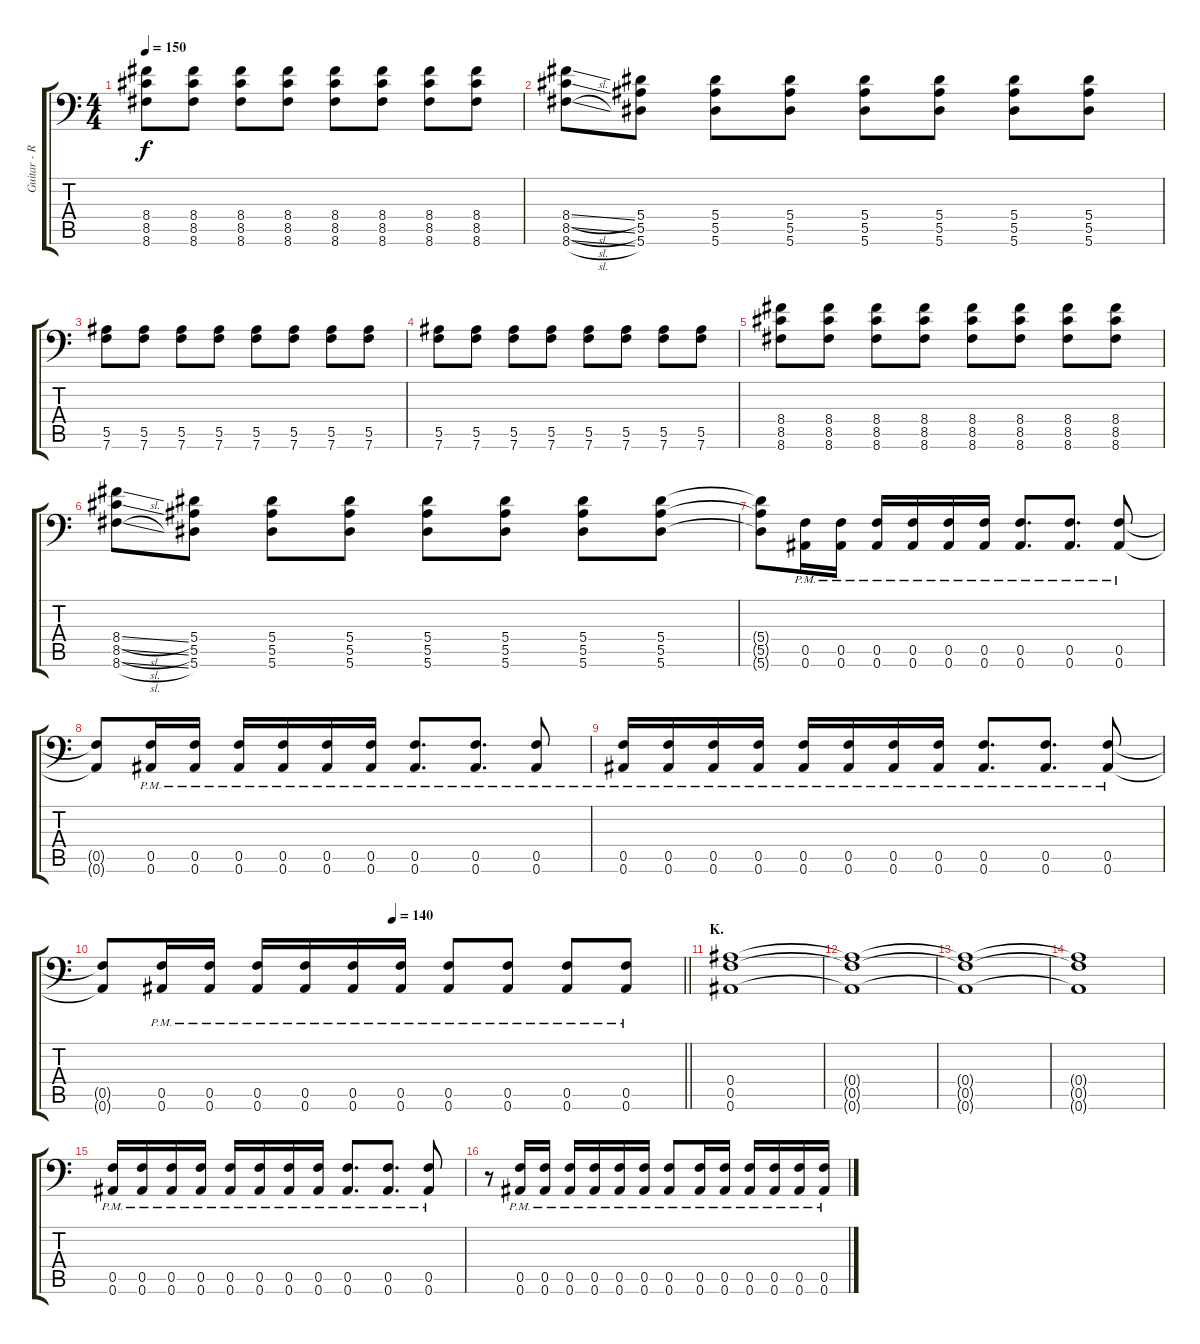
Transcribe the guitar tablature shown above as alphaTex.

\track ("Guitar - Right" "Guitar - R") {instrument distortionguitar}
\staff {score tabs}
\tuning (C4 G3 Eb3 Bb2 F2 Bb1) {hide}
\ts (4 4)
\tempo 150
\clef f4
\ks c
(8.4 8.5 8.6).8{dy f} (8.4 8.5 8.6).8 (8.4 8.5 8.6).8 (8.4 8.5 8.6).8 (8.4 8.5 8.6).8 (8.4 8.5 8.6).8 (8.4 8.5 8.6).8 (8.4 8.5 8.6).8 |
(8.4{sl} 8.5{sl} 8.6{sl}).8 (5.4 5.5 5.6).8 (5.4 5.5 5.6).8 (5.4 5.5 5.6).8 (5.4 5.5 5.6).8 (5.4 5.5 5.6).8 (5.4 5.5 5.6).8 (5.4 5.5 5.6).8 |
(5.5 7.6).8 (5.5 7.6).8 (5.5 7.6).8 (5.5 7.6).8 (5.5 7.6).8 (5.5 7.6).8 (5.5 7.6).8 (5.5 7.6).8 |
(5.5 7.6).8 (5.5 7.6).8 (5.5 7.6).8 (5.5 7.6).8 (5.5 7.6).8 (5.5 7.6).8 (5.5 7.6).8 (5.5 7.6).8 |
(8.4 8.5 8.6).8 (8.4 8.5 8.6).8 (8.4 8.5 8.6).8 (8.4 8.5 8.6).8 (8.4 8.5 8.6).8 (8.4 8.5 8.6).8 (8.4 8.5 8.6).8 (8.4 8.5 8.6).8 |
(8.4{sl} 8.5{sl} 8.6{sl}).8 (5.4 5.5 5.6).8 (5.4 5.5 5.6).8 (5.4 5.5 5.6).8 (5.4 5.5 5.6).8 (5.4 5.5 5.6).8 (5.4 5.5 5.6).8 (5.4 5.5 5.6).8 |
(5.4{t} 5.5{t} 5.6{t}).8 (0.5{pm} 0.6{pm}).16 (0.5{pm} 0.6{pm}).16 (0.5{pm} 0.6{pm}).16 (0.5{pm} 0.6{pm}).16 (0.5{pm} 0.6{pm}).16 (0.5{pm} 0.6{pm}).16 (0.5{pm} 0.6{pm}).8{d} (0.5{pm} 0.6{pm}).8{d} (0.5{pm} 0.6{pm}).8 |
(0.5{t} 0.6{t}).8 (0.5{pm} 0.6{pm}).16 (0.5{pm} 0.6{pm}).16 (0.5{pm} 0.6{pm}).16 (0.5{pm} 0.6{pm}).16 (0.5{pm} 0.6{pm}).16 (0.5{pm} 0.6{pm}).16 (0.5{pm} 0.6{pm}).8{d} (0.5{pm} 0.6{pm}).8{d} (0.5{pm} 0.6{pm}).8 |
(0.5{pm} 0.6{pm}).16 (0.5{pm} 0.6{pm}).16 (0.5{pm} 0.6{pm}).16 (0.5{pm} 0.6{pm}).16 (0.5{pm} 0.6{pm}).16 (0.5{pm} 0.6{pm}).16 (0.5{pm} 0.6{pm}).16 (0.5{pm} 0.6{pm}).16 (0.5{pm} 0.6{pm}).8{d} (0.5{pm} 0.6{pm}).8{d} (0.5{pm} 0.6{pm}).8 |
\tempo (140 0.5)
\barLineRight lightlight
(0.5{t} 0.6{t}).8 (0.5{pm} 0.6{pm}).16 (0.5{pm} 0.6{pm}).16 (0.5{pm} 0.6{pm}).16 (0.5{pm} 0.6{pm}).16 (0.5{pm} 0.6{pm}).16 (0.5{pm} 0.6{pm}).16 (0.5{pm} 0.6{pm}).8 (0.5{pm} 0.6{pm}).8 (0.5{pm} 0.6{pm}).8 (0.5{pm} 0.6{pm}).8 |
\section ("" "K.")
(0.4 0.5 0.6).1 |
(0.4{t} 0.5{t} 0.6{t}).1 |
(0.4{t} 0.5{t} 0.6{t}).1 |
(0.4{t} 0.5{t} 0.6{t}).1 |
(0.5{pm} 0.6{pm}).16 (0.5{pm} 0.6{pm}).16 (0.5{pm} 0.6{pm}).16 (0.5{pm} 0.6{pm}).16 (0.5{pm} 0.6{pm}).16 (0.5{pm} 0.6{pm}).16 (0.5{pm} 0.6{pm}).16 (0.5{pm} 0.6{pm}).16 (0.5{pm} 0.6{pm}).8{d} (0.5{pm} 0.6{pm}).8{d} (0.5{pm} 0.6{pm}).8 |
r.8 (0.5{pm} 0.6{pm}).16 (0.5{pm} 0.6{pm}).16 (0.5{pm} 0.6{pm}).16 (0.5{pm} 0.6{pm}).16 (0.5{pm} 0.6{pm}).16 (0.5{pm} 0.6{pm}).16 (0.5{pm} 0.6{pm}).8 (0.5{pm} 0.6{pm}).16 (0.5{pm} 0.6{pm}).16 (0.5{pm} 0.6{pm}).16 (0.5{pm} 0.6{pm}).16 (0.5{pm} 0.6{pm}).16 (0.5{pm} 0.6{pm}).16
